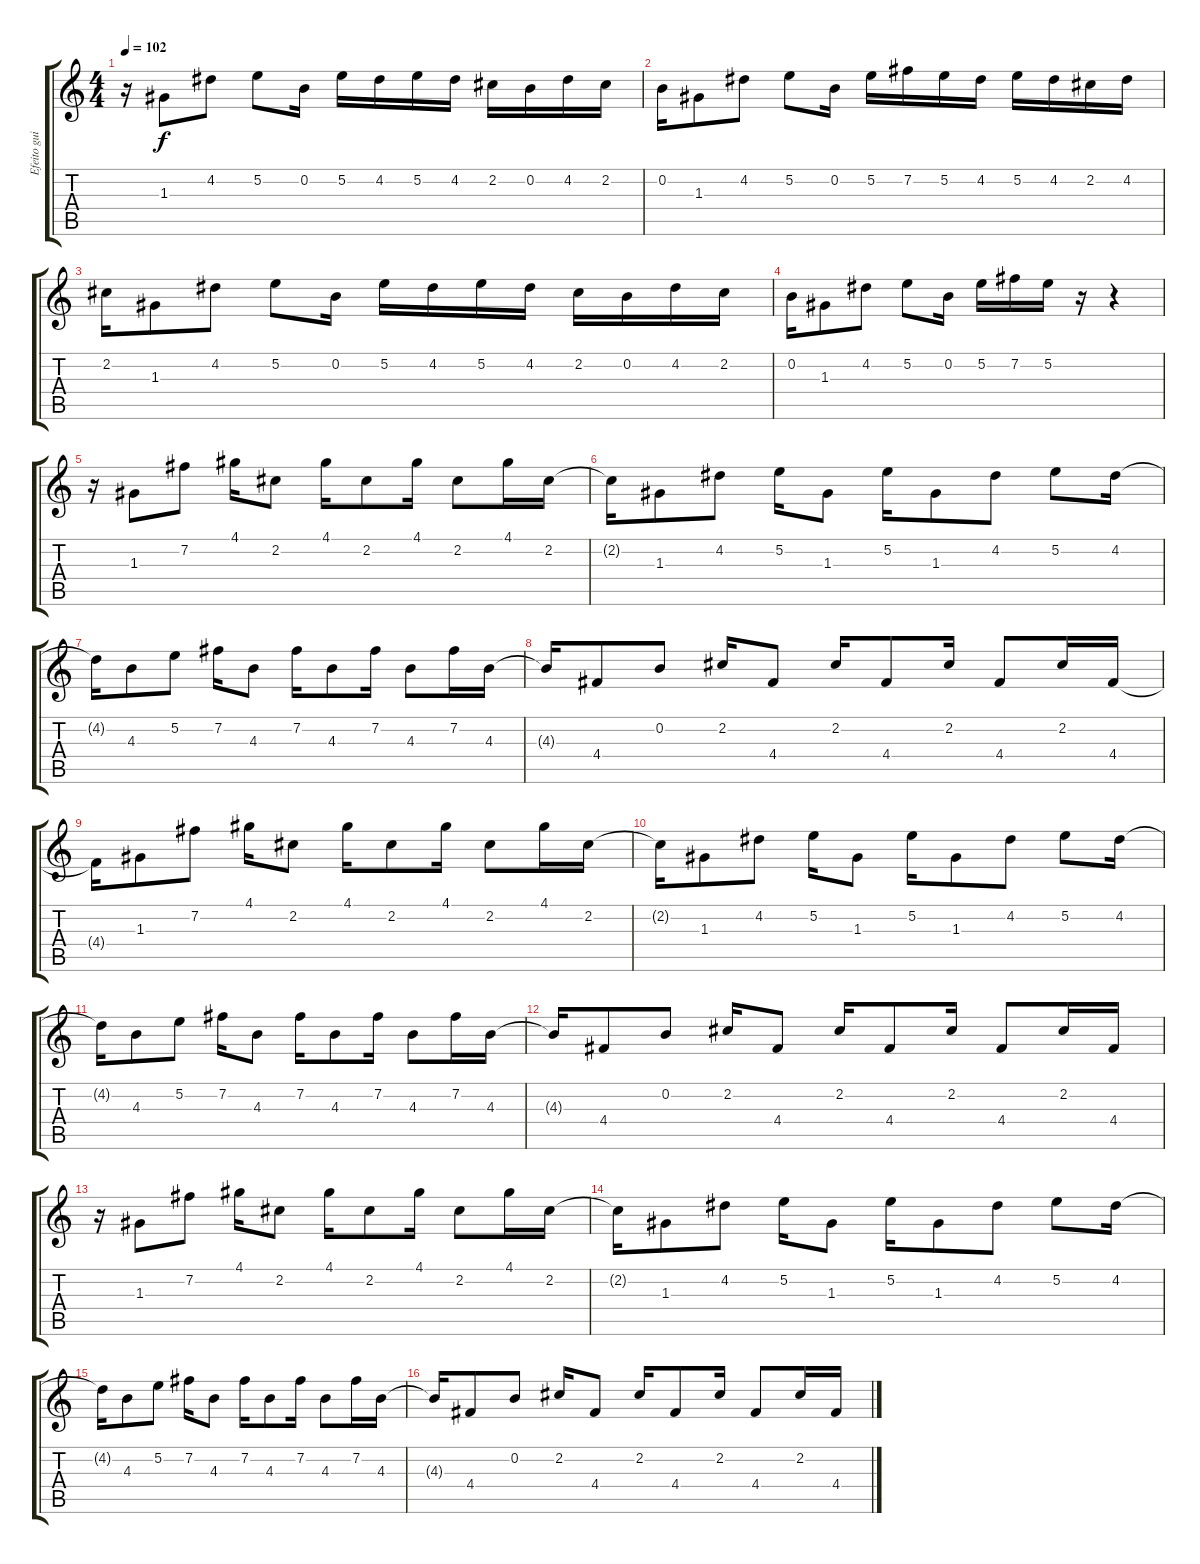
\track ("Efeito guitarra" "Efeito gui") {instrument overdrivenguitar}
\staff {score tabs}
\tuning (E4 B3 G3 D3 A2 E2) {hide}
\ts (4 4)
\tempo 102
\clef g2
\ks c
r.16{dy f} 1.3.8 4.2.8 5.2.8 0.2.16 5.2.16 4.2.16 5.2.16 4.2.16 2.2.16 0.2.16 4.2.16 2.2.16 |
0.2.16 1.3.8 4.2.8 5.2.8 0.2.16 5.2.16 7.2.16 5.2.16 4.2.16 5.2.16 4.2.16 2.2.16 4.2.16 |
2.2.16 1.3.8 4.2.8 5.2.8 0.2.16 5.2.16 4.2.16 5.2.16 4.2.16 2.2.16 0.2.16 4.2.16 2.2.16 |
0.2.16 1.3.8 4.2.8 5.2.8 0.2.16 5.2.16 7.2.16 5.2.16 r.16 r.4 |
r.16 1.3.8 7.2.8 4.1.16 2.2.8 4.1.16 2.2.8 4.1.16 2.2.8 4.1.16 2.2.16 |
2.2{t}.16 1.3.8 4.2.8 5.2.16 1.3.8 5.2.16 1.3.8 4.2.8 5.2.8 4.2.16 |
4.2{t}.16 4.3.8 5.2.8 7.2.16 4.3.8 7.2.16 4.3.8 7.2.16 4.3.8 7.2.16 4.3.16 |
4.3{t}.16 4.4.8 0.2.8 2.2.16 4.4.8 2.2.16 4.4.8 2.2.16 4.4.8 2.2.16 4.4.16 |
4.4{t}.16 1.3.8 7.2.8 4.1.16 2.2.8 4.1.16 2.2.8 4.1.16 2.2.8 4.1.16 2.2.16 |
2.2{t}.16 1.3.8 4.2.8 5.2.16 1.3.8 5.2.16 1.3.8 4.2.8 5.2.8 4.2.16 |
4.2{t}.16 4.3.8 5.2.8 7.2.16 4.3.8 7.2.16 4.3.8 7.2.16 4.3.8 7.2.16 4.3.16 |
4.3{t}.16 4.4.8 0.2.8 2.2.16 4.4.8 2.2.16 4.4.8 2.2.16 4.4.8 2.2.16 4.4.16 |
r.16 1.3.8 7.2.8 4.1.16 2.2.8 4.1.16 2.2.8 4.1.16 2.2.8 4.1.16 2.2.16 |
2.2{t}.16 1.3.8 4.2.8 5.2.16 1.3.8 5.2.16 1.3.8 4.2.8 5.2.8 4.2.16 |
4.2{t}.16 4.3.8 5.2.8 7.2.16 4.3.8 7.2.16 4.3.8 7.2.16 4.3.8 7.2.16 4.3.16 |
4.3{t}.16 4.4.8 0.2.8 2.2.16 4.4.8 2.2.16 4.4.8 2.2.16 4.4.8 2.2.16 4.4.16
